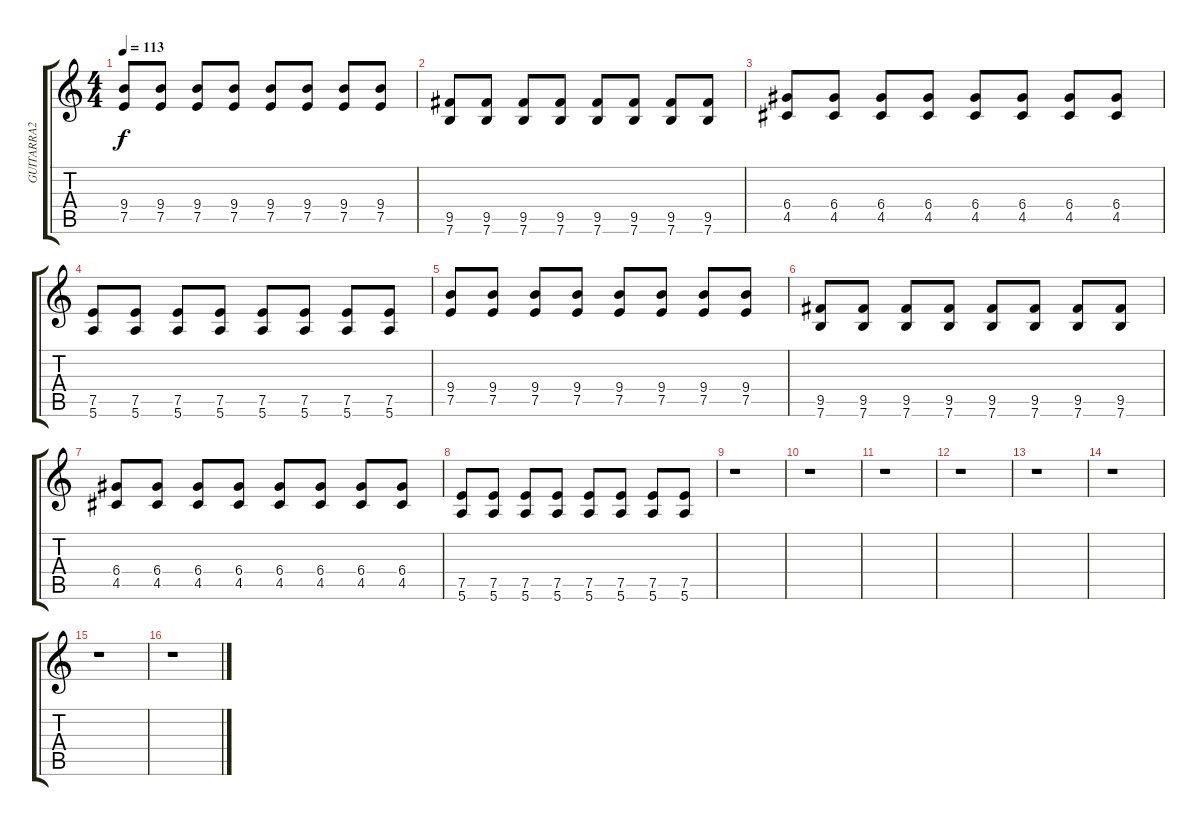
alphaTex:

\track ("GUITARRA2" "GUITARRA2") {instrument distortionguitar}
\staff {score tabs}
\tuning (E4 B3 G3 D3 A2 E2) {hide}
\ts (4 4)
\tempo 113
\clef g2
\ks c
(9.4 7.5).8{dy f} (9.4 7.5).8 (9.4 7.5).8 (9.4 7.5).8 (9.4 7.5).8 (9.4 7.5).8 (9.4 7.5).8 (9.4 7.5).8 |
(9.5 7.6).8 (9.5 7.6).8 (9.5 7.6).8 (9.5 7.6).8 (9.5 7.6).8 (9.5 7.6).8 (9.5 7.6).8 (9.5 7.6).8 |
(6.4 4.5).8 (6.4 4.5).8 (6.4 4.5).8 (6.4 4.5).8 (6.4 4.5).8 (6.4 4.5).8 (6.4 4.5).8 (6.4 4.5).8 |
(7.5 5.6).8 (7.5 5.6).8 (7.5 5.6).8 (7.5 5.6).8 (7.5 5.6).8 (7.5 5.6).8 (7.5 5.6).8 (7.5 5.6).8 |
(9.4 7.5).8 (9.4 7.5).8 (9.4 7.5).8 (9.4 7.5).8 (9.4 7.5).8 (9.4 7.5).8 (9.4 7.5).8 (9.4 7.5).8 |
(9.5 7.6).8 (9.5 7.6).8 (9.5 7.6).8 (9.5 7.6).8 (9.5 7.6).8 (9.5 7.6).8 (9.5 7.6).8 (9.5 7.6).8 |
(6.4 4.5).8 (6.4 4.5).8 (6.4 4.5).8 (6.4 4.5).8 (6.4 4.5).8 (6.4 4.5).8 (6.4 4.5).8 (6.4 4.5).8 |
(7.5 5.6).8 (7.5 5.6).8 (7.5 5.6).8 (7.5 5.6).8 (7.5 5.6).8 (7.5 5.6).8 (7.5 5.6).8 (7.5 5.6).8 |
r.1 |
r.1 |
r.1 |
r.1 |
r.1 |
r.1 |
r.1 |
r.1
